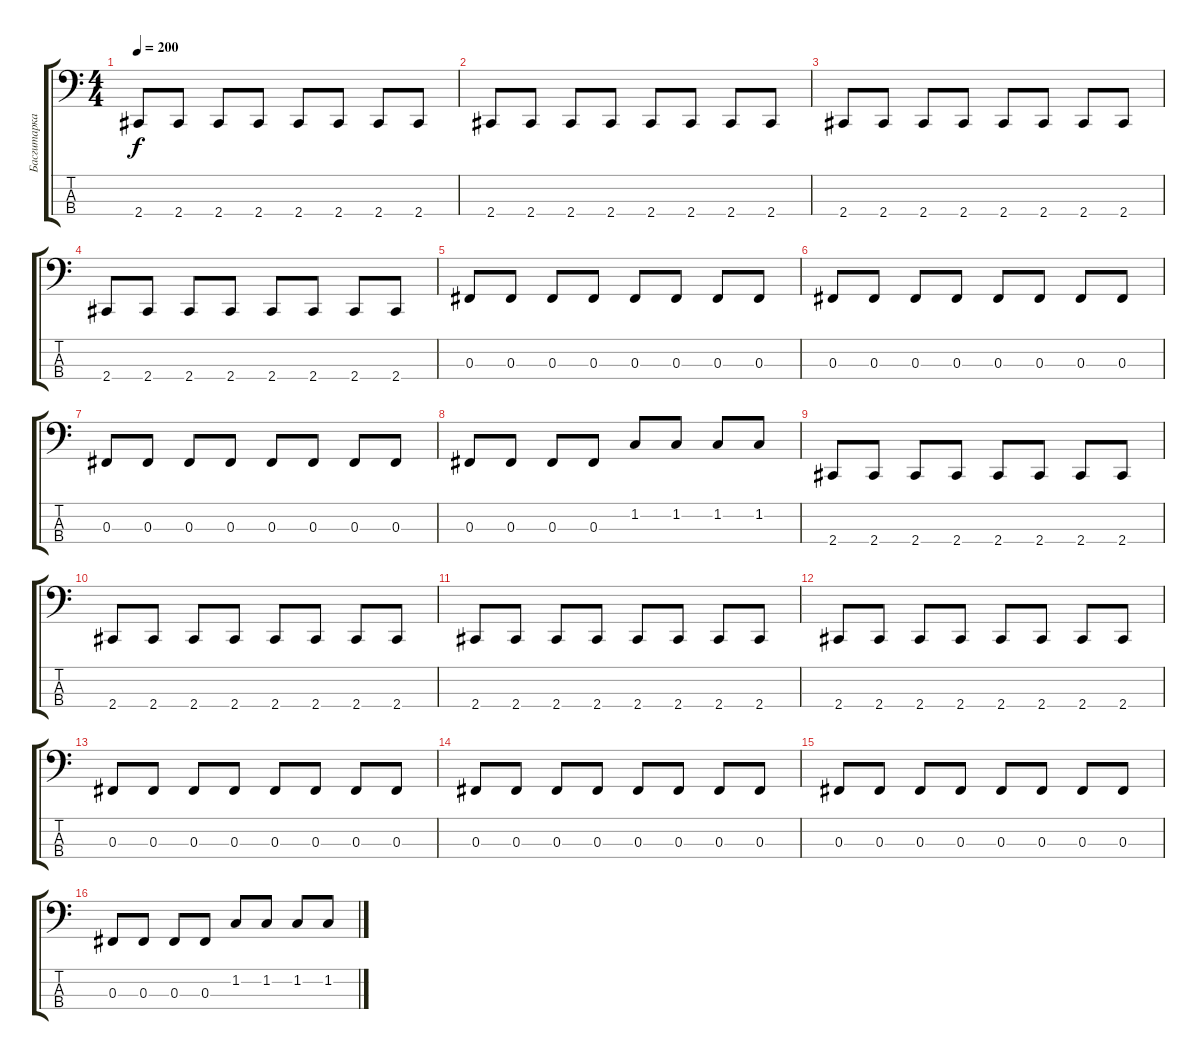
\track ("Басгитарка" "Басгитарка") {instrument electricbassfinger}
\staff {score tabs}
\tuning (E2 B1 Gb1 B0) {hide}
\ts (4 4)
\tempo 200
\clef f4
\ks c
2.4.8{dy f} 2.4.8 2.4.8 2.4.8 2.4.8 2.4.8 2.4.8 2.4.8 |
2.4.8 2.4.8 2.4.8 2.4.8 2.4.8 2.4.8 2.4.8 2.4.8 |
2.4.8 2.4.8 2.4.8 2.4.8 2.4.8 2.4.8 2.4.8 2.4.8 |
2.4.8 2.4.8 2.4.8 2.4.8 2.4.8 2.4.8 2.4.8 2.4.8 |
0.3.8 0.3.8 0.3.8 0.3.8 0.3.8 0.3.8 0.3.8 0.3.8 |
0.3.8 0.3.8 0.3.8 0.3.8 0.3.8 0.3.8 0.3.8 0.3.8 |
0.3.8 0.3.8 0.3.8 0.3.8 0.3.8 0.3.8 0.3.8 0.3.8 |
0.3.8 0.3.8 0.3.8 0.3.8 1.2.8 1.2.8 1.2.8 1.2.8 |
2.4.8 2.4.8 2.4.8 2.4.8 2.4.8 2.4.8 2.4.8 2.4.8 |
2.4.8 2.4.8 2.4.8 2.4.8 2.4.8 2.4.8 2.4.8 2.4.8 |
2.4.8 2.4.8 2.4.8 2.4.8 2.4.8 2.4.8 2.4.8 2.4.8 |
2.4.8 2.4.8 2.4.8 2.4.8 2.4.8 2.4.8 2.4.8 2.4.8 |
0.3.8 0.3.8 0.3.8 0.3.8 0.3.8 0.3.8 0.3.8 0.3.8 |
0.3.8 0.3.8 0.3.8 0.3.8 0.3.8 0.3.8 0.3.8 0.3.8 |
0.3.8 0.3.8 0.3.8 0.3.8 0.3.8 0.3.8 0.3.8 0.3.8 |
0.3.8 0.3.8 0.3.8 0.3.8 1.2.8 1.2.8 1.2.8 1.2.8
